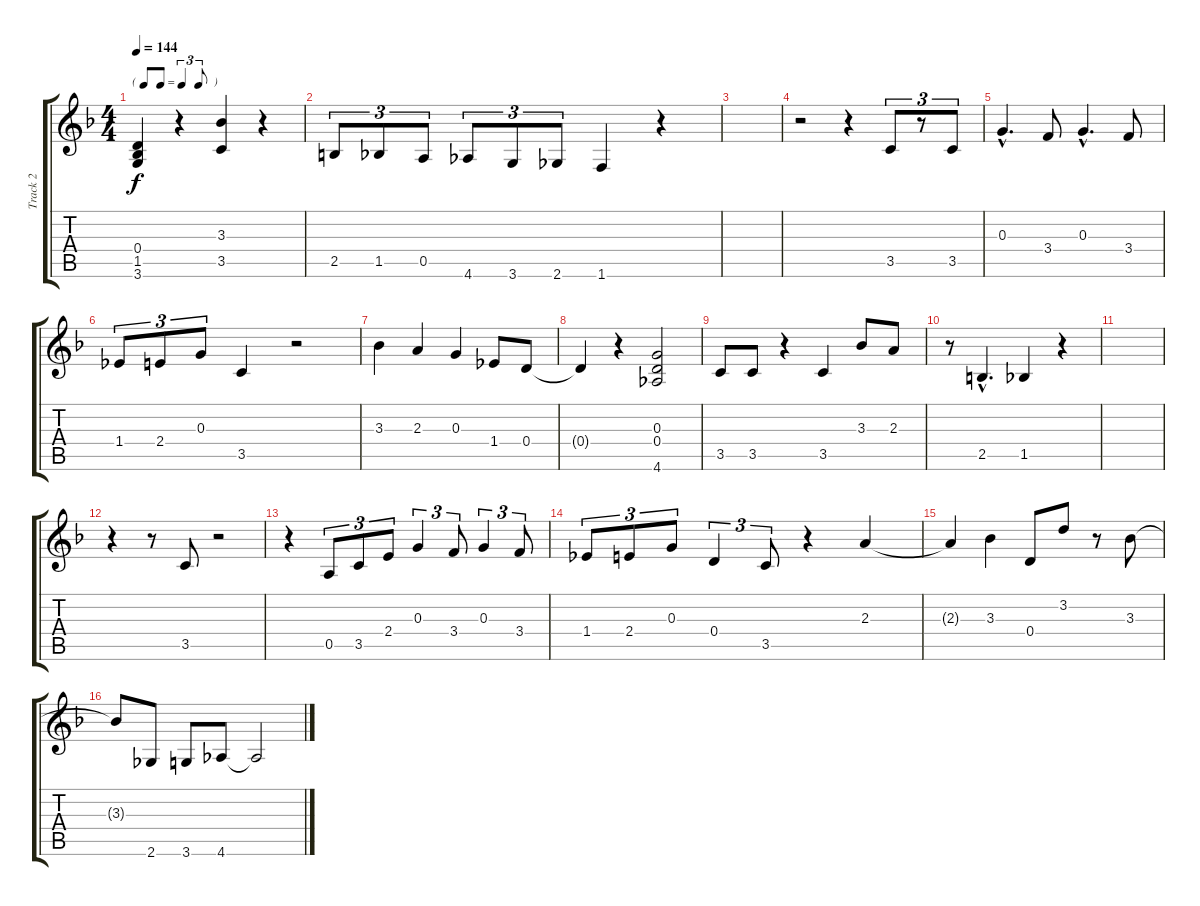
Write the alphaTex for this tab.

\track ("Track 2" "Track 2") {instrument acousticguitarnylon}
\staff {score tabs}
\tuning (E4 B3 G3 D3 A2 E2) {hide}
\ts (4 4)
\tf triplet8th
\tempo 144
\clef g2
\ks f
(0.4 1.5 3.6).4{dy f} r.4 (3.3 3.5).4 r.4 |
2.5.8{tu (3 2)} 1.5.8{tu (3 2)} 0.5.8{tu (3 2)} 4.6.8{tu (3 2)} 3.6.8{tu (3 2)} 2.6.8{tu (3 2)} 1.6.4 r.4 |
|
r.2 r.4 3.5.8{tu (3 2)} r.8{tu (3 2)} 3.5.8{tu (3 2)} |
0.3{hac}.4{d} 3.4.8 0.3{hac}.4{d} 3.4.8 |
1.4.8{tu (3 2)} 2.4.8{tu (3 2)} 0.3.8{tu (3 2)} 3.5.4 r.2 |
3.3.4 2.3.4 0.3.4 1.4.8 0.4.8 |
0.4{t}.4 r.4 (0.3 0.4 4.6).2 |
3.5.8 3.5.8 r.4 3.5.4 3.3.8 2.3.8 |
r.8 2.5{hac}.4{d} 1.5.4 r.4 |
|
r.4 r.8 3.5.8 r.2 |
r.4 0.5.8{tu (3 2)} 3.5.8{tu (3 2)} 2.4.8{tu (3 2)} 0.3.4{tu (3 2)} 3.4.8{tu (3 2)} 0.3.4{tu (3 2)} 3.4.8{tu (3 2)} |
1.4.8{tu (3 2)} 2.4.8{tu (3 2)} 0.3.8{tu (3 2)} 0.4.4{tu (3 2)} 3.5.8{tu (3 2)} r.4 2.3.4 |
2.3{t}.4 3.3.4 0.4.8 3.2.8 r.8 3.3.8 |
3.3{t}.8 2.6.8 3.6.8 4.6.8 4.6{t}.2
